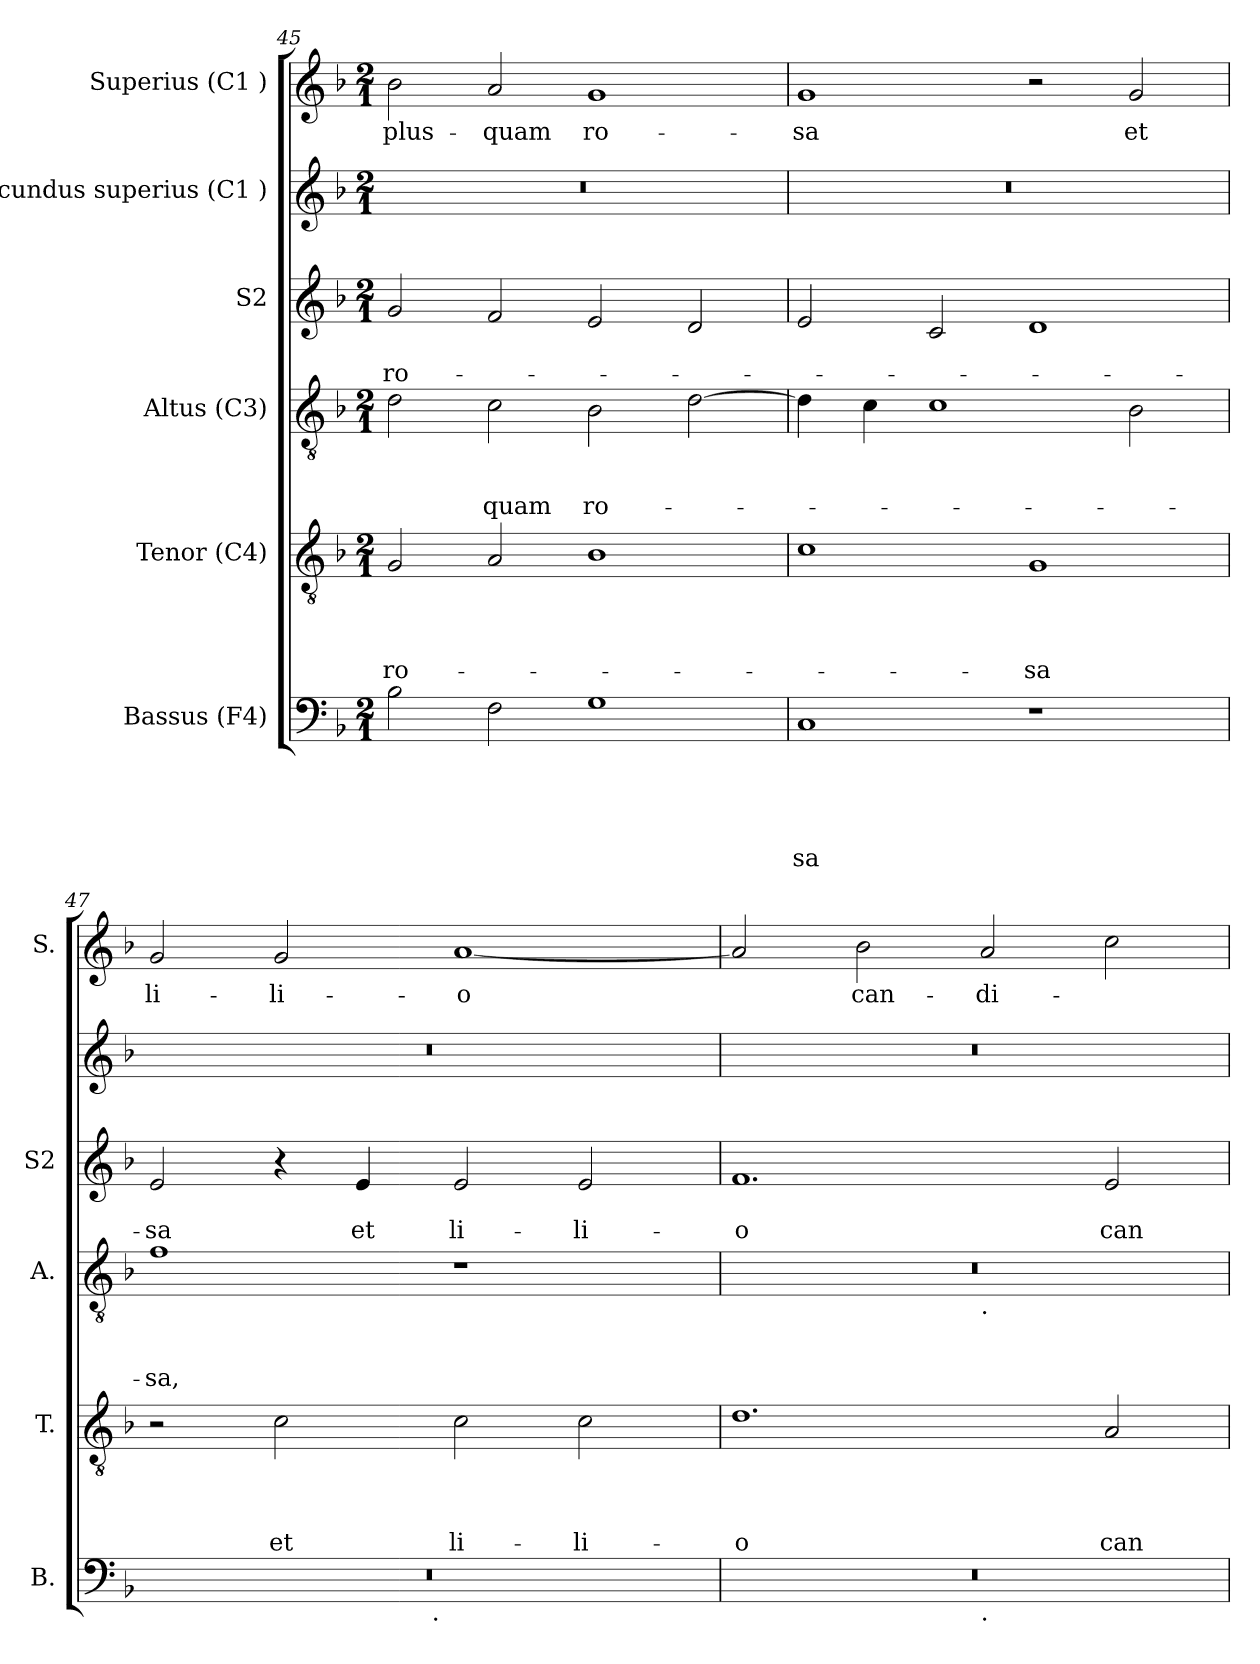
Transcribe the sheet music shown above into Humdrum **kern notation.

**kern	**text	**text	**text	**text	**text	**kern	**text	**text	**text	**text	**kern	**text	**text	**text	**kern	**text	**text	**kern	**kern	**text
*part6	*part6	*part6	*part6	*part6	*part6	*part5	*part5	*part5	*part5	*part5	*part4	*part4	*part4	*part4	*part3	*part3	*part3	*part2	*part1	*part1
*staff6	*staff6	*staff6	*staff6	*staff6	*staff6	*staff5	*staff5	*staff5	*staff5	*staff5	*staff4	*staff4	*staff4	*staff4	*staff3	*staff3	*staff3	*staff2	*staff1	*staff1
*I"Bassus (F4)	*	*	*	*	*	*I"Tenor (C4)	*	*	*	*	*I"Altus (C3)	*	*	*	*I"S2	*	*	*I"Secundus superius (C1 )	*I"Superius (C1 )	*
*I'B.	*	*	*	*	*	*I'T.	*	*	*	*	*I'A.	*	*	*	*I'S2	*	*	*	*I'S.	*
*clefF4	*	*	*	*	*	*clefGv2	*	*	*	*	*clefGv2	*	*	*	*clefG2	*	*	*clefG2	*clefG2	*
*k[b-]	*	*	*	*	*	*k[b-]	*	*	*	*	*k[b-]	*	*	*	*k[b-]	*	*	*k[b-]	*k[b-]	*
*F:	*	*	*	*	*	*F:	*	*	*	*	*F:	*	*	*	*F:	*	*	*F:	*F:	*
*M2/1	*	*	*	*	*	*M2/1	*	*	*	*	*M2/1	*	*	*	*M2/1	*	*	*M2/1	*M2/1	*
=45	=45	=45	=45	=45	=45	=45	=45	=45	=45	=45	=45	=45	=45	=45	=45	=45	=45	=45	=45	=45
!	!	!	!	!	!	!	!	!	!	!LO:LY:b	!	!	!	!	!	!	!LO:LY:b	!	!	!LO:LY:b
2B-\	.	.	.	.	.	2G/	.	.	.	ro-	2d\	.	.	.	2g/	.	ro-	0r	2b-\	plus-
!	!	!	!	!	!	!	!	!	!	!	!	!	!	!LO:LY:b	!	!	!	!	!	!LO:LY:b
2F\	.	.	.	.	.	2A/	.	.	.	.	2c\	.	.	-quam	2f/	.	.	.	2a/	-quam
!	!	!	!	!	!	!	!	!	!	!	!	!	!	!LO:LY:b	!	!	!	!	!	!LO:LY:b
1G	.	.	.	.	.	1B-	.	.	.	.	2B-\	.	.	ro-	2e/	.	.	.	1g	ro-
.	.	.	.	.	.	.	.	.	.	.	[>2d\	.	.	.	2d/	.	.	.	.	.
=46	=46	=46	=46	=46	=46	=46	=46	=46	=46	=46	=46	=46	=46	=46	=46	=46	=46	=46	=46	=46
!	!	!	!	!	!LO:LY:b	!	!	!	!	!	!	!	!	!	!	!	!	!	!	!LO:LY:b
1C	.	.	.	.	-sa	1c	.	.	.	.	4d\]	.	.	.	2e/	.	.	0r	1g	-sa
.	.	.	.	.	.	.	.	.	.	.	4c\	.	.	.	.	.	.	.	.	.
.	.	.	.	.	.	.	.	.	.	.	1c	.	.	.	2c/	.	.	.	.	.
!	!	!	!	!	!	!	!	!	!	!LO:LY:b	!	!	!	!	!	!	!	!	!	!
1r	.	.	.	.	.	1G	.	.	.	-sa	.	.	.	.	1d	.	.	.	2r	.
!	!	!	!	!	!	!	!	!	!	!	!	!	!	!	!	!	!	!	!	!LO:LY:b
.	.	.	.	.	.	.	.	.	.	.	2B-\	.	.	.	.	.	.	.	2g/	et
=47	=47	=47	=47	=47	=47	=47	=47	=47	=47	=47	=47	=47	=47	=47	=47	=47	=47	=47	=47	=47
!	!	!	!	!	!	!	!	!	!	!	!	!	!	!LO:LY:b	!	!	!LO:LY:b	!	!	!LO:LY:b
*^	*	*	*	*	*	*	*	*	*	*	*	*	*	*	*	*	*	*	*	*
0r	2ryy	.	.	.	.	.	2r	.	.	.	.	1f	.	.	-sa,	2e/	.	-sa	0r	2g/	li-
!	!	!	!	!	!	!	!	!	!	!	!LO:LY:b	!	!	!	!	!	!	!	!	!	!LO:LY:b
.	4...ryy	.	.	.	.	.	2c\	.	.	.	et	.	.	.	.	4r	.	.	.	2g/	-li-
!	!	!	!	!	!	!	!	!	!	!	!	!	!	!	!	!	!	!LO:LY:b	!	!	!
.	.	.	.	.	.	.	.	.	.	.	.	.	.	.	.	4e/	.	et	.	.	.
!	!LO:TX:b:t=.	!	!	!	!	!	!	!	!	!	!	!	!	!	!	!	!	!	!	!	!
.	1ryy	.	.	.	.	.	.	.	.	.	.	.	.	.	.	.	.	.	.	.	.
!	!	!	!	!	!	!	!	!	!	!	!LO:LY:b	!	!	!	!	!	!	!LO:LY:b	!	!	!LO:LY:b:rj
.	.	.	.	.	.	.	2c\	.	.	.	li-	1r	.	.	.	2e/	.	li-	.	[>1a	-o
!	!	!	!	!	!	!	!	!	!	!	!LO:LY:b	!	!	!	!	!	!	!LO:LY:b	!	!	!
.	.	.	.	.	.	.	2c\	.	.	.	-li-	.	.	.	.	2e/	.	-li-	.	.	.
.	32ryy	.	.	.	.	.	.	.	.	.	.	.	.	.	.	.	.	.	.	.	.
!!LO:PB:g=z
=48	=48	=48	=48	=48	=48	=48	=48	=48	=48	=48	=48	=48	=48	=48	=48	=48	=48	=48	=48	=48	=48
!	!	!	!	!	!	!	!	!	!	!	!LO:LY:b:rj	!	!	!	!	!	!	!LO:LY:b:rj	!	!	!
*	*	*	*	*	*	*	*	*	*	*	*	*^	*	*	*	*	*	*	*	*	*
0r	1ryy	.	.	.	.	.	1.d	.	.	.	-o	0r	1ryy	.	.	.	1.f	.	-o	0r	2a/]	.
!	!	!	!	!	!	!	!	!	!	!	!	!	!	!	!	!	!	!	!	!	!	!LO:LY:b
.	.	.	.	.	.	.	.	.	.	.	.	.	.	.	.	.	.	.	.	.	2b-\	can-
!	!	!	!	!	!	!	!	!	!	!	!	!	!LO:TX:b:t=.	!	!	!	!	!	!	!	!	!
!	!LO:TX:b:t=.	!	!	!	!	!	!	!	!	!	!	!	!	!	!	!	!	!	!	!	!	!
!	!	!	!	!	!	!	!	!	!	!	!	!	!	!	!	!	!	!	!	!	!	!LO:LY:b
.	1ryy	.	.	.	.	.	.	.	.	.	.	.	1ryy	.	.	.	.	.	.	.	2a/	-di-
!	!	!	!	!	!	!	!	!	!	!	!LO:LY:b	!	!	!	!	!	!	!	!LO:LY:b	!	!	!
.	.	.	.	.	.	.	2A/	.	.	.	can-	.	.	.	.	.	2e/	.	can-	.	2cc\	.
*v	*v	*	*	*	*	*	*	*	*	*	*	*v	*v	*	*	*	*	*	*	*	*	*
=	=	=	=	=	=	=	=	=	=	=	=	=	=	=	=	=	=	=	=	=
*-	*-	*-	*-	*-	*-	*-	*-	*-	*-	*-	*-	*-	*-	*-	*-	*-	*-	*-	*-	*-
